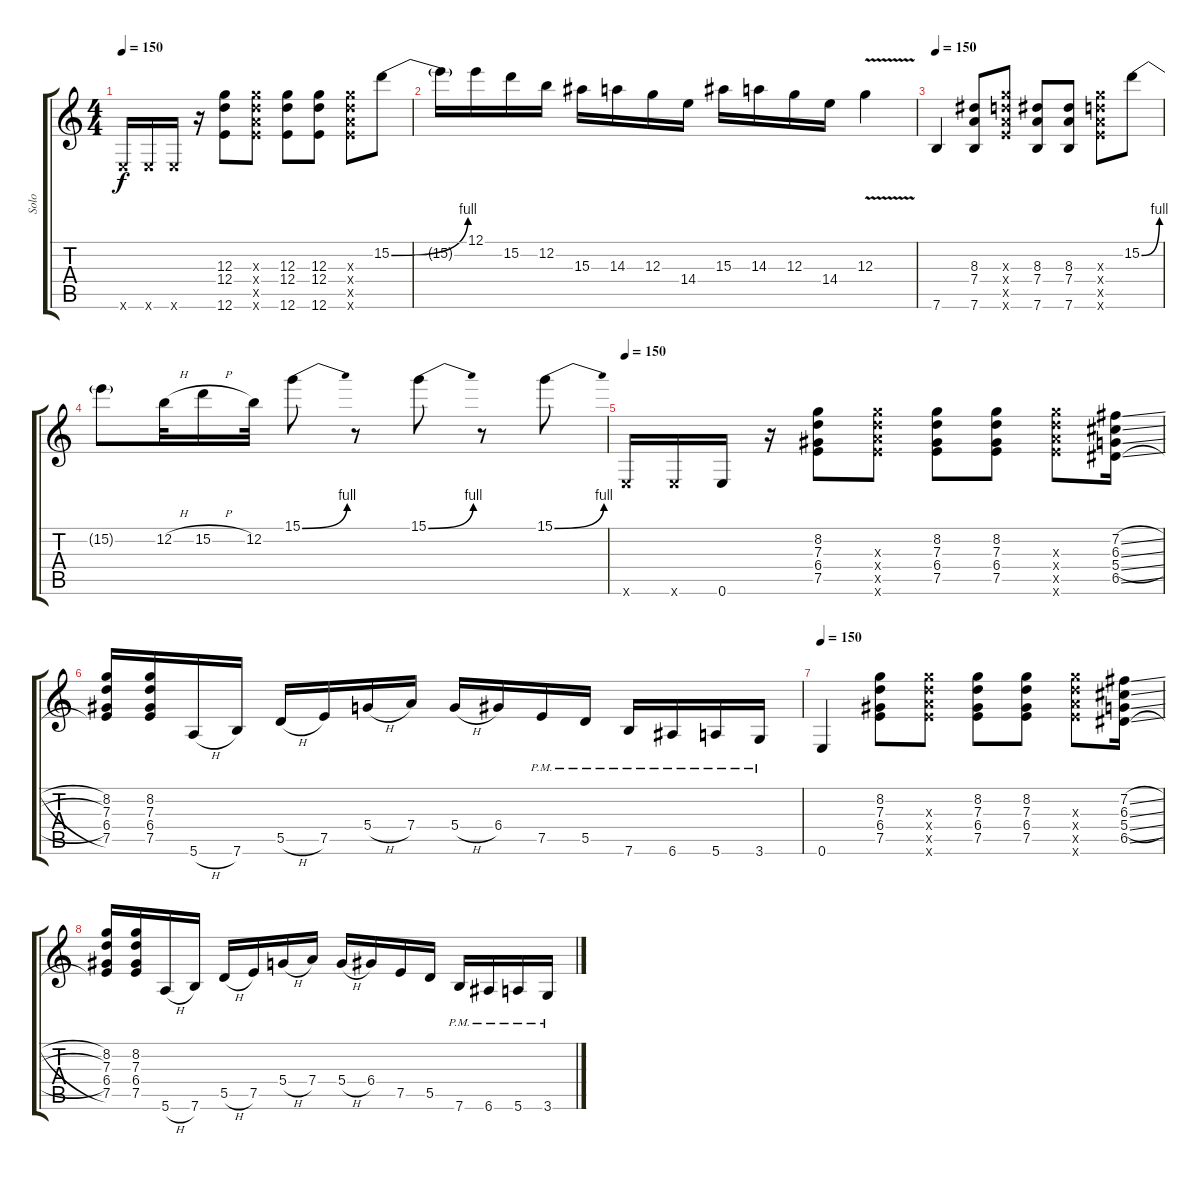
\track ("Solo" "Solo") {instrument electricguitarclean}
\staff {score tabs}
\tuning (E4 B3 G3 D3 A2 E2) {hide}
\ts (4 4)
\tempo 150
\clef g2
\ks c
0.6{x}.16{dy f instrument electricguitarclean} 0.6{x}.16 0.6{x}.16 r.16 (12.3 12.4 12.6).8 (12.3{x} 12.4{x} 12.5{x} 12.6{x}).8 (12.3 12.4 12.6).8 (12.3 12.4 12.6).8 (12.3{x} 12.4{x} 12.5{x} 12.6{x}).8 15.2{be (bend 0 0 60 4)}.8 |
15.2{t}.16 12.1.16 15.2.16 12.2.16 15.3.16 14.3.16 12.3.16 14.4.16 15.3.16 14.3.16 12.3.16 14.4.16 12.3{v}.4 |
\tempo 150
7.6.4{instrument electricguitarclean} (8.3 7.4 7.6).8 (12.3{x} 12.4{x} 12.5{x} 12.6{x}).8 (8.3 7.4 7.6).8 (8.3 7.4 7.6).8 (12.3{x} 12.4{x} 12.5{x} 12.6{x}).8 15.2{be (bend 0 0 60 4)}.8 |
15.2{t}.8 12.2{h}.32 15.2{h}.16 12.2.32 15.1{be (bend 0 0 60 4)}.8 r.8 15.1{be (bend 0 0 60 4)}.8 r.8 15.1{be (bend 0 0 60 4)}.8 |
\tempo 150
0.6{x}.16{instrument electricguitarclean} 0.6{x}.16 0.6.16 r.16 (8.2 7.3 6.4 7.5).8 (12.3{x} 12.4{x} 12.5{x} 12.6{x}).8 (8.2 7.3 6.4 7.5).8 (8.2 7.3 6.4 7.5).8 (12.3{x} 12.4{x} 12.5{x} 12.6{x}).8 (7.2{sl} 6.3{sl} 5.4{sl} 6.5{sl}).16 |
(8.2 7.3 6.4 7.5).16 (8.2 7.3 6.4 7.5).16 5.6{h}.16 7.6.16 5.5{h}.16 7.5.16 5.4{h}.16 7.4.16 5.4{h}.16 6.4.16 7.5{pm}.16 5.5{pm}.16 7.6{pm}.16 6.6{pm}.16 5.6{pm}.16 3.6{pm}.16 |
\tempo 150
0.6.4{instrument electricguitarclean} (8.2 7.3 6.4 7.5).8 (12.3{x} 12.4{x} 12.5{x} 12.6{x}).8 (8.2 7.3 6.4 7.5).8 (8.2 7.3 6.4 7.5).8 (12.3{x} 12.4{x} 12.5{x} 12.6{x}).8 (7.2{sl} 6.3{sl} 5.4{sl} 6.5{sl}).16 |
(8.2 7.3 6.4 7.5).16 (8.2 7.3 6.4 7.5).16 5.6{h}.16 7.6.16 5.5{h}.16 7.5.16 5.4{h}.16 7.4.16 5.4{h}.16 6.4.16 7.5.16 5.5.16 7.6{pm}.16 6.6{pm}.16 5.6{pm}.16 3.6{pm}.16
